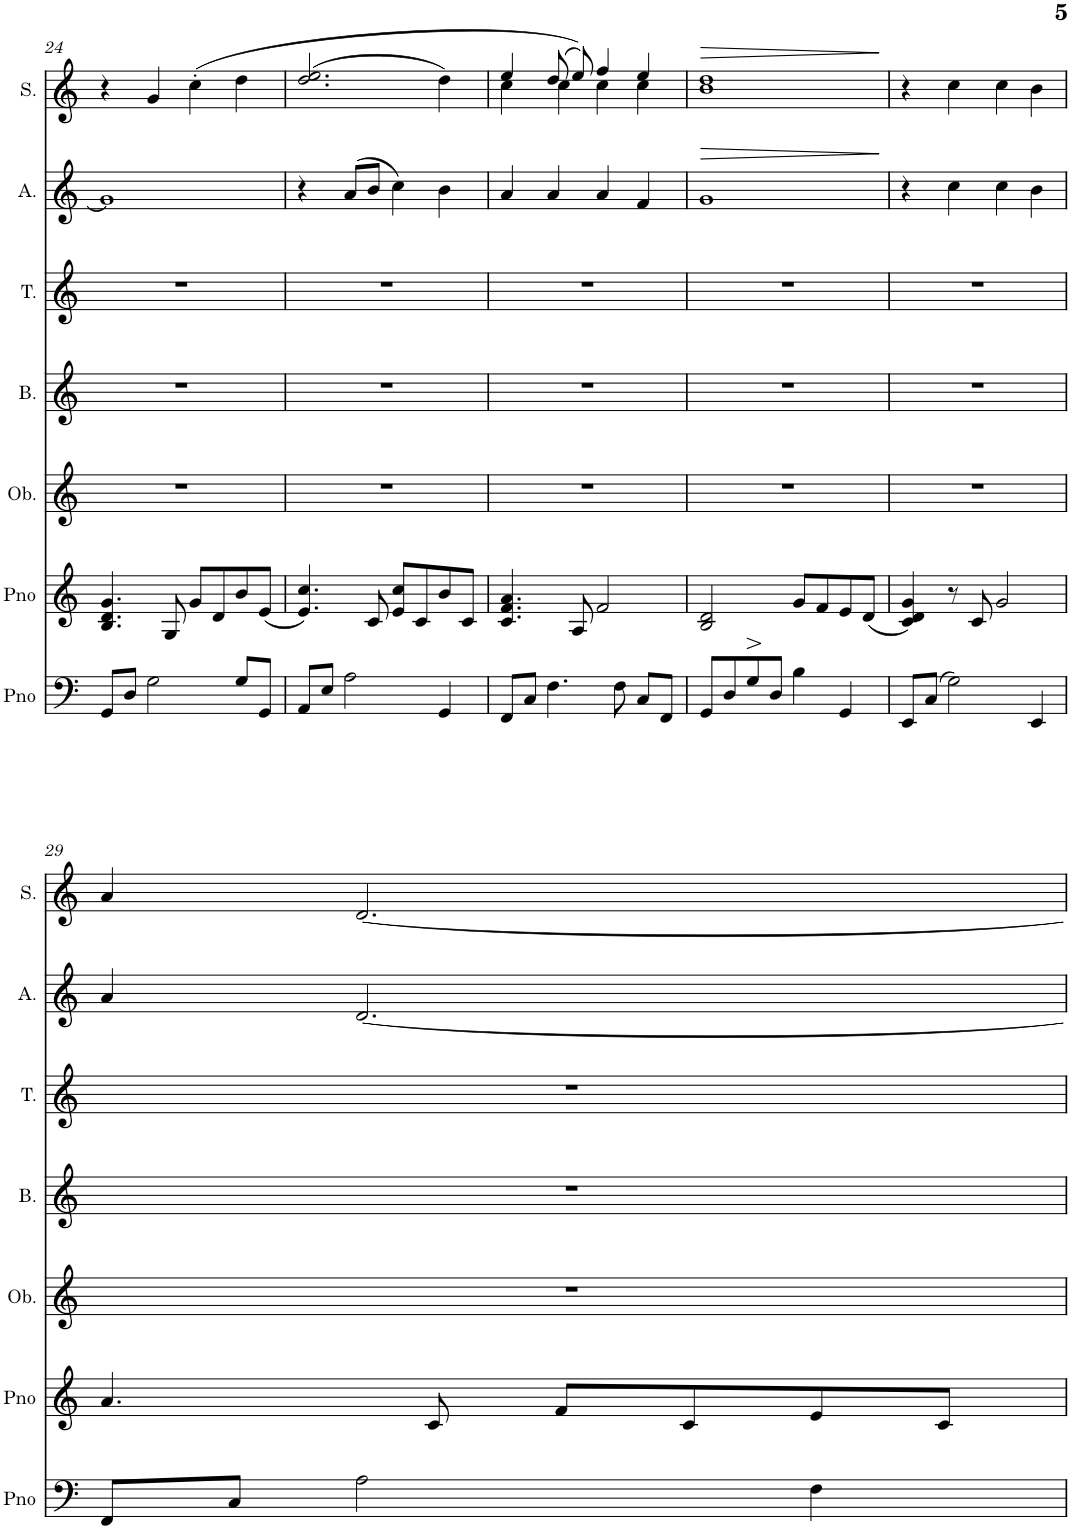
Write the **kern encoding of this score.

**kern	**kern	**kern	**kern	**kern	**kern	**dynam	**kern	**dynam
*part7	*part6	*part5	*part4	*part3	*part2	*part2	*part1	*part1
*staff7	*staff6	*staff5	*staff4	*staff3	*staff2	*staff2	*staff1	*staff1
*I"Piano	*I"Piano	*I"Oboe	*I"Bass	*I"Tenor	*I"Alto	*	*I"Soprano	*
*I'Pno	*I'Pno	*I'Ob.	*I'B.	*I'T.	*I'A.	*	*I'S.	*
!!LO:PB:g=z
*clefF4	*clefG2	*clefG2	*clefG2	*clefG2	*clefG2	*	*clefG2	*
*k[]	*k[]	*k[]	*k[]	*k[]	*k[]	*	*k[]	*
*M4/4	*M4/4	*	*	*	*M4/4	*	*M4/4	*
*met(c)	*met(c)	*	*	*	*met(c)	*	*met(c)	*
=24	=24	=24	=24	=24	=24	=24	=24	=24
8GG/L	4.B/ 4.d/ 4.g/	1r	1r	1r	1g]	.	4r	.
8D/J	.	.	.	.	.	.	.	.
2G\	.	.	.	.	.	.	4g/	.
.	8G/	.	.	.	.	.	.	.
.	8g/L	.	.	.	.	.	(4cc'\	.
.	8d/	.	.	.	.	.	.	.
8G/L	8b/	.	.	.	.	.	4dd\	.
8GG/J	(8e/J	.	.	.	.	.	.	.
=25	=25	=25	=25	=25	=25	=25	=25	=25
8AA/L	4.e/ 4.cc/)	1r	1r	1r	4r	.	(2.dd/ 2.ee/	.
8E/J	.	.	.	.	.	.	.	.
2A\	.	.	.	.	(8a/L	.	.	.
.	8c/	.	.	.	8b/J	.	.	.
.	8e/ 8cc/L	.	.	.	4cc\)	.	.	.
.	8c/	.	.	.	.	.	.	.
4GG/	8b/	.	.	.	4b\	.	4dd\)	.
.	8c/J	.	.	.	.	.	.	.
=26	=26	=26	=26	=26	=26	=26	=26	=26
*	*	*	*	*	*	*	*^	*
8FF/L	4.c/ 4.f/ 4.a/	1r	1r	1r	4a/	.	4ee/	4cc\	.
8C/J	.	.	.	.	.	.	.	.	.
4.F\	.	.	.	.	4a/	.	(8dd/L	4cc\	.
.	8A/	.	.	.	.	.	8ee/J))	.	.
.	2f/	.	.	.	4a/	.	4ff/	4cc\	.
8F\	.	.	.	.	.	.	.	.	.
8C/L	.	.	.	.	4f/	.	4ee/	4cc\	.
8FF/J	.	.	.	.	.	.	.	.	.
*	*	*	*	*	*	*	*v	*v	*
=27	=27	=27	=27	=27	=27	=27	=27	=27
!	!	!	!	!	!	!LO:HP:b	!	!LO:HP:b
8GG/L	2B/ 2d/	1r	1r	1r	1g	>	1b 1dd	>
8D/	.	.	.	.	.	.	.	.
8G/	.	.	.	.	.	.	.	.
8D/J	.	.	.	.	.	.	.	.
4B\	8g/L	.	.	.	.	.	.	.
.	8f/	.	.	.	.	.	.	.
4GG/	8e/	.	.	.	.	.	.	.
.	(8d/J	.	.	.	.	.	.	.
.	.	.	.	.	.	]	.	]
=28	=28	=28	=28	=28	=28	=28	=28	=28
8EE/L	4c/ 4d/ 4g/)	1r	1r	1r	4r	.	4r	.
(8C/J	.	.	.	.	.	.	.	.
2G\)	8r	.	.	.	4cc\	.	4cc\	.
.	8c/	.	.	.	.	.	.	.
.	2g/	.	.	.	4cc\	.	4cc\	.
4EE/	.	.	.	.	4b\	.	4b\	.
!!LO:LB:g=z
=29	=29	=29	=29	=29	=29	=29	=29	=29
8FF/L	4.a/	1r	1r	1r	4a/	.	4a/	.
8C/J	.	.	.	.	.	.	.	.
2A\	.	.	.	.	[2.d/	.	[2.d/	.
.	8c/	.	.	.	.	.	.	.
.	8f/L	.	.	.	.	.	.	.
.	8c/	.	.	.	.	.	.	.
4F\	8e/	.	.	.	.	.	.	.
.	8c/J	.	.	.	.	.	.	.
=	=	=	=	=	=	=	=	=
*-	*-	*-	*-	*-	*-	*-	*-	*-
